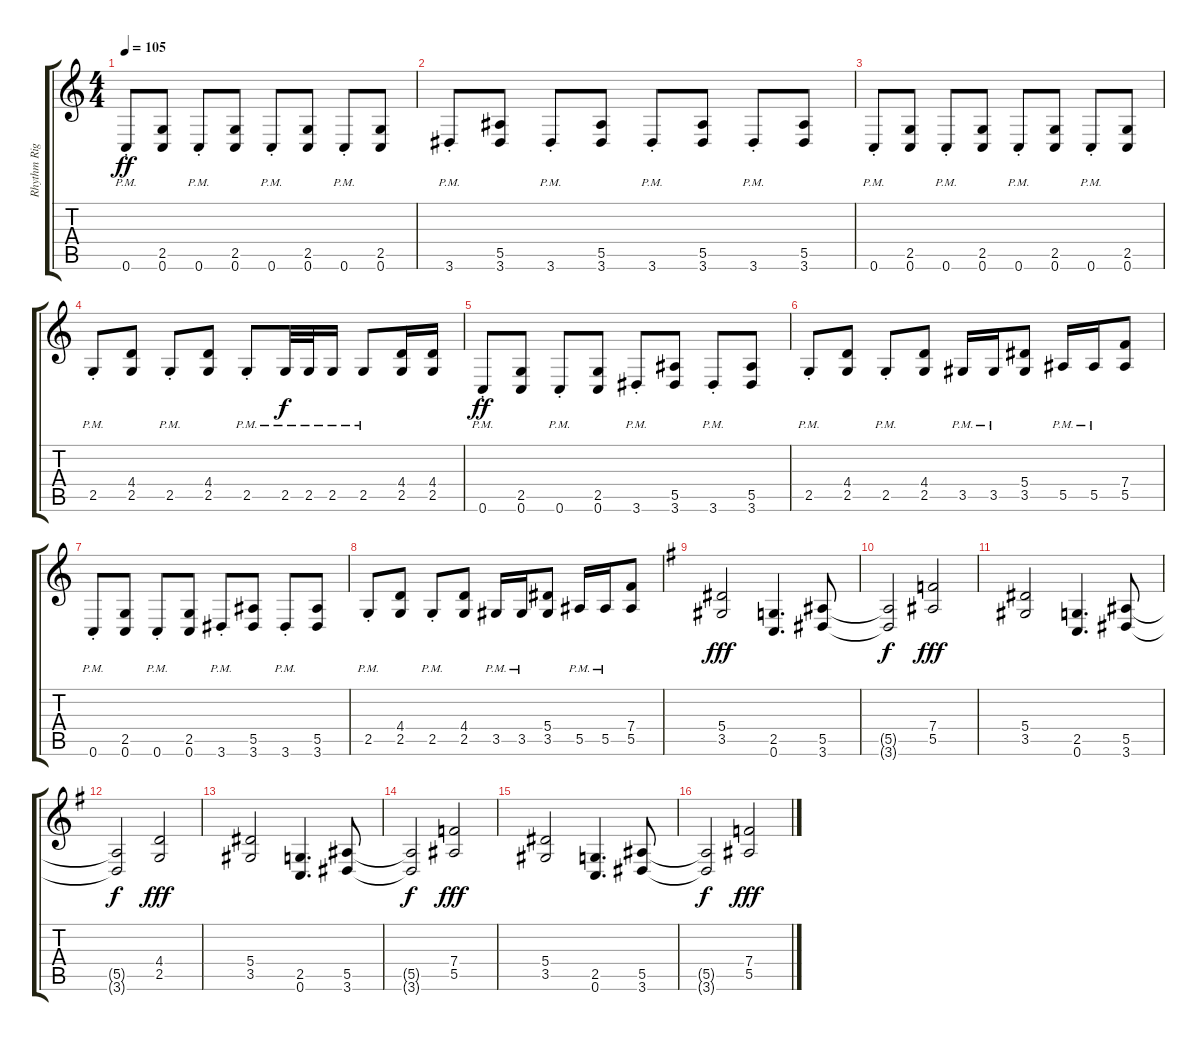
\track ("Rhythm Right" "Rhythm Rig") {instrument distortionguitar}
\staff {score tabs}
\tuning (C4 G3 Eb3 Bb2 F2 C2) {hide}
\ts (4 4)
\tempo 105
\clef g2
\ks c
0.6{pm st}.8{dy ff} (2.5 0.6).8 0.6{pm st}.8 (2.5 0.6).8 0.6{pm st}.8 (2.5 0.6).8 0.6{pm st}.8 (2.5 0.6).8 |
3.6{pm st}.8 (5.5 3.6).8 3.6{pm st}.8 (5.5 3.6).8 3.6{pm st}.8 (5.5 3.6).8 3.6{pm st}.8 (5.5 3.6).8 |
0.6{pm st}.8 (2.5 0.6).8 0.6{pm st}.8 (2.5 0.6).8 0.6{pm st}.8 (2.5 0.6).8 0.6{pm st}.8 (2.5 0.6).8 |
2.5{pm st}.8 (4.4 2.5).8 2.5{pm st}.8 (4.4 2.5).8 2.5{pm st}.8 2.5{pm}.32{dy f} 2.5{pm}.32 2.5{pm}.16 2.5{pm}.8 (4.4 2.5).16 (4.4 2.5).16 |
0.6{pm st}.8{dy ff} (2.5 0.6).8 0.6{pm st}.8 (2.5 0.6).8 3.6{pm st}.8 (5.5 3.6).8 3.6{pm st}.8 (5.5 3.6).8 |
2.5{pm st}.8 (4.4 2.5).8 2.5{pm st}.8 (4.4 2.5).8 3.5{pm}.16 3.5{pm}.16 (5.4 3.5).8 5.5{pm}.16 5.5{pm}.16 (7.4 5.5).8 |
0.6{pm st}.8 (2.5 0.6).8 0.6{pm st}.8 (2.5 0.6).8 3.6{pm st}.8 (5.5 3.6).8 3.6{pm st}.8 (5.5 3.6).8 |
2.5{pm st}.8 (4.4 2.5).8 2.5{pm st}.8 (4.4 2.5).8 3.5{pm}.16 3.5{pm}.16 (5.4 3.5).8 5.5{pm}.16 5.5{pm}.16 (7.4 5.5).8 |
\ks g
(5.4 3.5).2{dy fff} (2.5 0.6).4{d} (5.5 3.6).8 |
(5.5{t} 3.6{t}).2{dy f} (7.4 5.5).2{dy fff} |
(5.4 3.5).2 (2.5 0.6).4{d} (5.5 3.6).8 |
(5.5{t} 3.6{t}).2{dy f} (4.4 2.5).2{dy fff} |
(5.4 3.5).2 (2.5 0.6).4{d} (5.5 3.6).8 |
(5.5{t} 3.6{t}).2{dy f} (7.4 5.5).2{dy fff} |
(5.4 3.5).2 (2.5 0.6).4{d} (5.5 3.6).8 |
(5.5{t} 3.6{t}).2{dy f} (7.4 5.5).2{dy fff}
